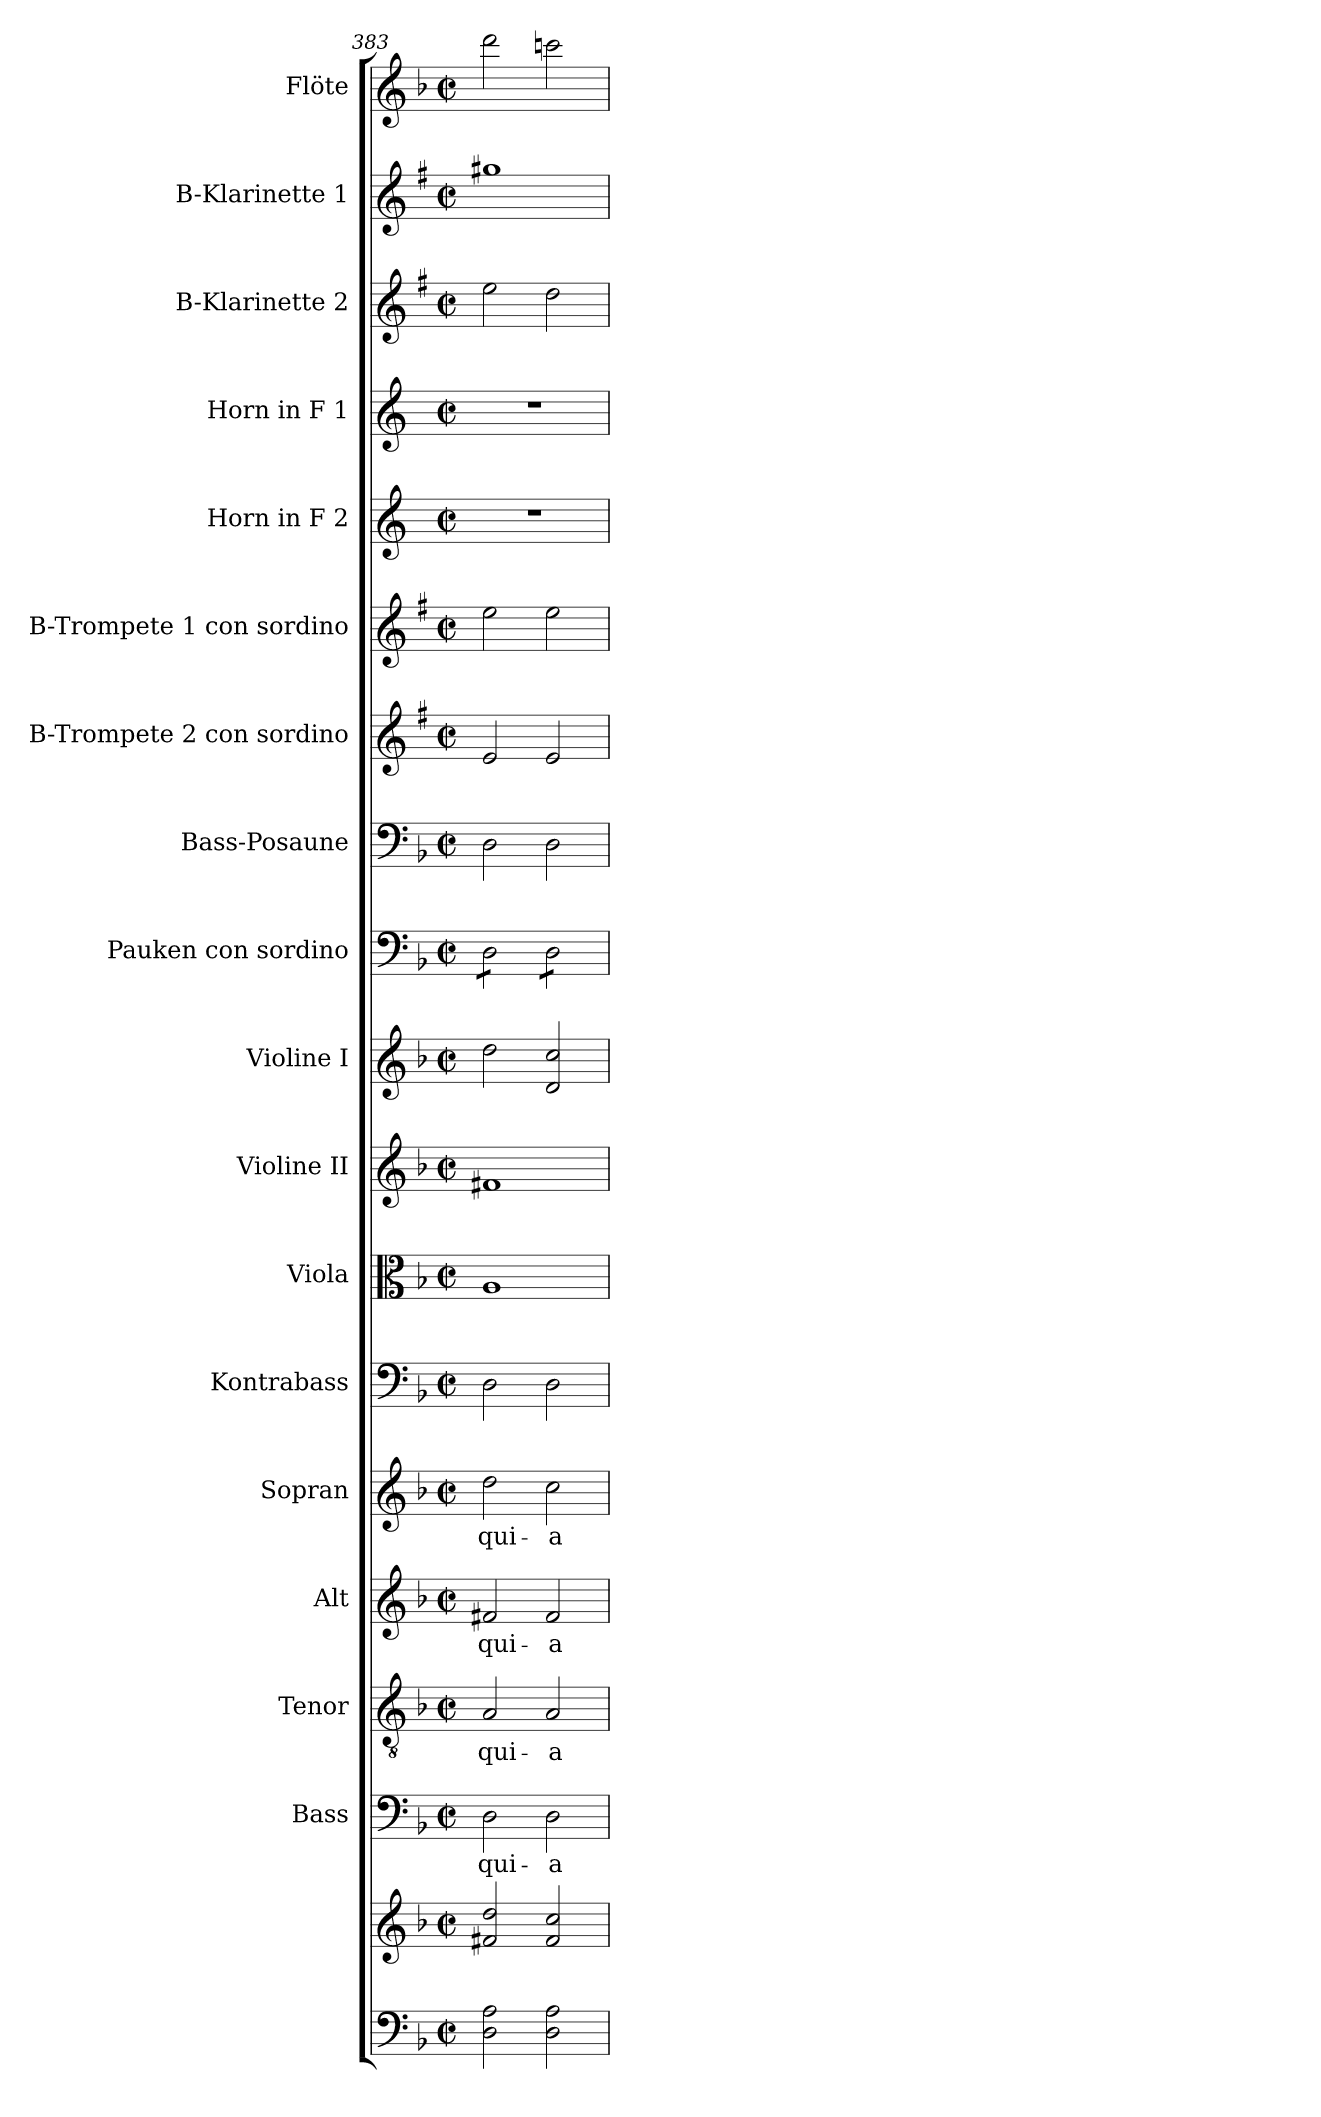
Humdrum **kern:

**kern	**kern	**kern	**text	**kern	**text	**kern	**text	**kern	**text	**kern	**kern	**kern	**kern	**kern	**kern	**kern	**kern	**kern	**kern	**kern	**kern	**kern
*part18	*part18	*part17	*part17	*part16	*part16	*part15	*part15	*part14	*part14	*part13	*part12	*part11	*part10	*part9	*part8	*part7	*part6	*part5	*part4	*part3	*part2	*part1
*staff19	*staff18	*staff17	*staff17	*staff16	*staff16	*staff15	*staff15	*staff14	*staff14	*staff13	*staff12	*staff11	*staff10	*staff9	*staff8	*staff7	*staff6	*staff5	*staff4	*staff3	*staff2	*staff1
*	*	*I"Bass	*	*I"Tenor	*	*I"Alt	*	*I"Sopran	*	*I"Kontrabass	*I"Viola	*I"Violine II	*I"Violine I	*I"Pauken con sordino	*I"Bass-Posaune	*I"B-Trompete 2 con sordino	*I"B-Trompete 1 con sordino	*I"Horn in F 2	*I"Horn in F 1	*I"B-Klarinette 2	*I"B-Klarinette 1	*I"Flöte
*	*	*I'B.	*	*I'T.	*	*I'A.	*	*I'S.	*	*I'Kb.	*I'Vla.	*I'Vl. II	*I'Vl. I	*I'Pk.	*I'B. Pos.	*I'B Trp. 2	*I'B Trp. 1	*	*	*I'B Kl. 2	*I'B Kl. 1	*I'Fl.
*clefF4	*clefG2	*clefF4	*	*clefGv2	*	*clefG2	*	*clefG2	*	*clefF4	*clefC3	*clefG2	*clefG2	*clefF4	*clefF4	*clefG2	*clefG2	*clefG2	*clefG2	*clefG2	*clefG2	*clefG2
*	*	*	*	*	*	*	*	*	*	*ITrd7c12	*	*	*	*	*	*ITrd1c2	*ITrd1c2	*ITrd4c7	*ITrd4c7	*ITrd1c2	*ITrd1c2	*
*k[b-]	*k[b-]	*k[b-]	*	*k[b-]	*	*k[b-]	*	*k[b-]	*	*k[b-]	*k[b-]	*k[b-]	*k[b-]	*k[b-]	*k[b-]	*k[b-]	*k[b-]	*k[b-]	*k[b-]	*k[b-]	*k[b-]	*k[b-]
*F:	*F:	*F:	*	*F:	*	*F:	*	*F:	*	*F:	*F:	*F:	*F:	*F:	*F:	*F:	*F:	*F:	*F:	*F:	*F:	*F:
*M2/2	*M2/2	*M2/2	*	*M2/2	*	*M2/2	*	*M2/2	*	*M2/2	*M2/2	*M2/2	*M2/2	*M2/2	*M2/2	*M2/2	*M2/2	*M2/2	*M2/2	*M2/2	*M2/2	*M2/2
*met(c|)	*met(c|)	*met(c|)	*	*met(c|)	*	*met(c|)	*	*met(c|)	*	*met(c|)	*met(c|)	*met(c|)	*met(c|)	*met(c|)	*met(c|)	*met(c|)	*met(c|)	*met(c|)	*met(c|)	*met(c|)	*met(c|)	*met(c|)
=383	=383	=383	=383	=383	=383	=383	=383	=383	=383	=383	=383	=383	=383	=383	=383	=383	=383	=383	=383	=383	=383	=383
!	!	!	!LO:LY:b	!	!LO:LY:b	!	!LO:LY:b	!	!LO:LY:b	!	!	!	!	!	!	!	!	!	!	!	!	!
*	*	*	*	*	*	*	*	*	*	*	*	*	*	*tremolo	*	*	*	*	*	*	*	*
2D\ 2A\	2f#X/ 2dd/	2D\	qui-	2A/	qui-	2f#X/	qui-	2dd\	qui-	2DD\	1A	1f#X	2dd\	8D\L	2D\	2d/	2dd\	1r	1r	2dd\	1ff#X	2ddd\
.	.	.	.	.	.	.	.	.	.	.	.	.	.	8D\	.	.	.	.	.	.	.	.
.	.	.	.	.	.	.	.	.	.	.	.	.	.	8D\	.	.	.	.	.	.	.	.
.	.	.	.	.	.	.	.	.	.	.	.	.	.	8D\J	.	.	.	.	.	.	.	.
!	!	!	!LO:LY:b	!	!LO:LY:b	!	!LO:LY:b	!	!LO:LY:b	!	!	!	!	!	!	!	!	!	!	!	!	!
2D\ 2A\	2f#/ 2cc/	2D\	-a	2A/	-a	2f#/	-a	2cc\	-a	2DD\	.	.	2d/ 2cc/	8D\L	2D\	2d/	2dd\	.	.	2cc\	.	2cccn\
.	.	.	.	.	.	.	.	.	.	.	.	.	.	8D\	.	.	.	.	.	.	.	.
.	.	.	.	.	.	.	.	.	.	.	.	.	.	8D\	.	.	.	.	.	.	.	.
.	.	.	.	.	.	.	.	.	.	.	.	.	.	8D\J	.	.	.	.	.	.	.	.
*	*	*	*	*	*	*	*	*	*	*	*	*	*	*Xtremolo	*	*	*	*	*	*	*	*
=	=	=	=	=	=	=	=	=	=	=	=	=	=	=	=	=	=	=	=	=	=	=
*-	*-	*-	*-	*-	*-	*-	*-	*-	*-	*-	*-	*-	*-	*-	*-	*-	*-	*-	*-	*-	*-	*-
